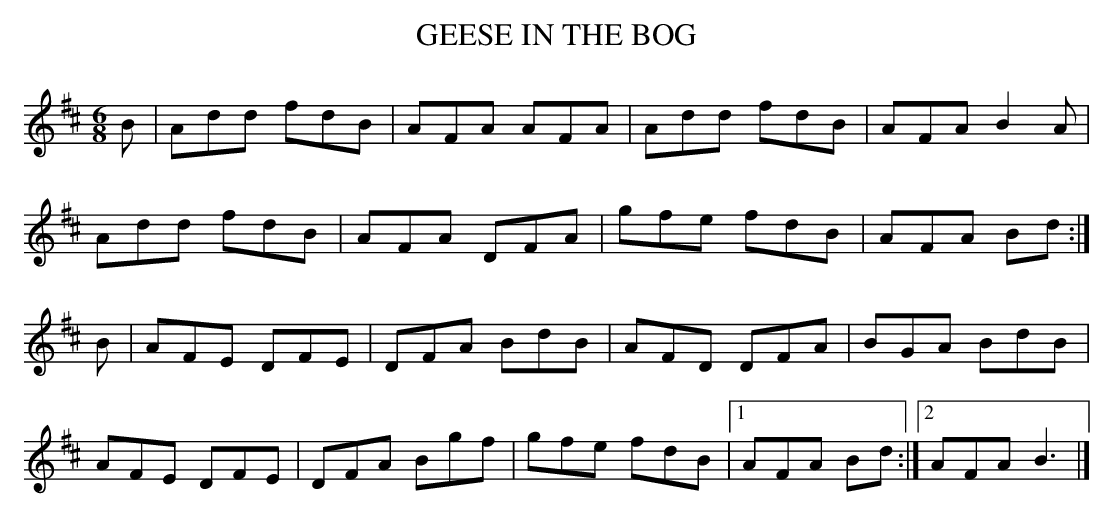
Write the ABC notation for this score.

X:1
T:GEESE IN THE BOG
M:6/8
L:1/8
K:D
B|Add fdB|AFA AFA|Add fdB|AFA B2A|
Add fdB|AFA DFA|gfe fdB|AFA Bd:|
B|AFE DFE|DFA BdB|AFD DFA|BGA BdB|
AFE DFE|DFA Bgf|gfe fdB|1 AFA Bd :|\
[2 AFA B3|]
